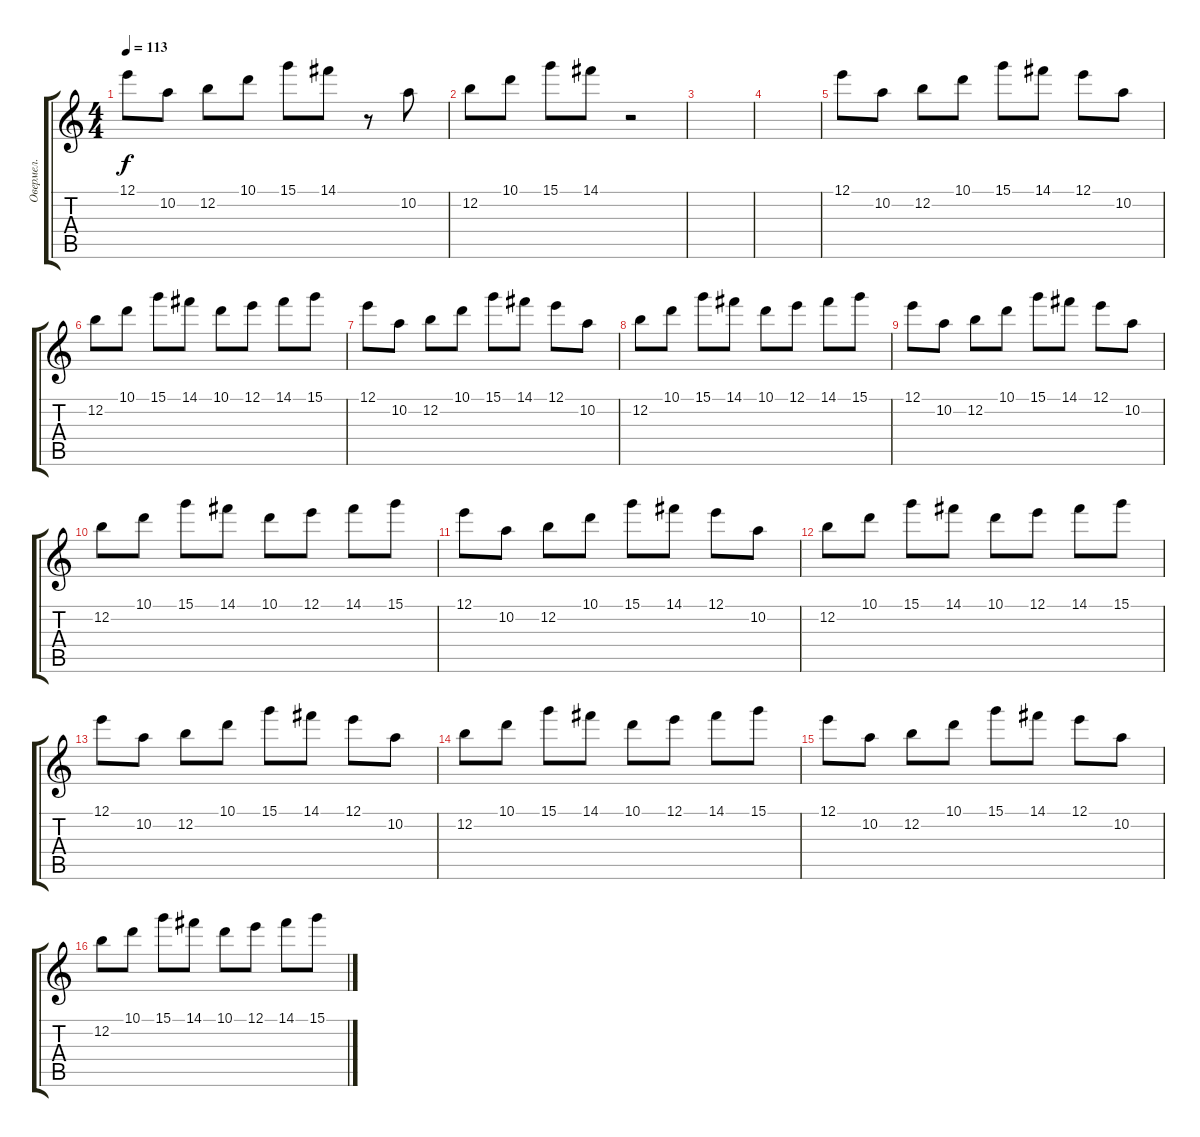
\track ("Овермел." "Овермел.") {instrument overdrivenguitar}
\staff {score tabs}
\tuning (E4 B3 G3 D3 A2 E2) {hide}
\ts (4 4)
\tempo 113
\clef g2
\ks c
12.1.8{dy f} 10.2.8 12.2.8 10.1.8 15.1.8 14.1.8 r.8 10.2.8 |
12.2.8 10.1.8 15.1.8 14.1.8 r.2 |
|
|
12.1.8 10.2.8 12.2.8 10.1.8 15.1.8 14.1.8 12.1.8 10.2.8 |
12.2.8 10.1.8 15.1.8 14.1.8 10.1.8 12.1.8 14.1.8 15.1.8 |
12.1.8 10.2.8 12.2.8 10.1.8 15.1.8 14.1.8 12.1.8 10.2.8 |
12.2.8 10.1.8 15.1.8 14.1.8 10.1.8 12.1.8 14.1.8 15.1.8 |
12.1.8 10.2.8 12.2.8 10.1.8 15.1.8 14.1.8 12.1.8 10.2.8 |
12.2.8 10.1.8 15.1.8 14.1.8 10.1.8 12.1.8 14.1.8 15.1.8 |
12.1.8 10.2.8 12.2.8 10.1.8 15.1.8 14.1.8 12.1.8 10.2.8 |
12.2.8 10.1.8 15.1.8 14.1.8 10.1.8 12.1.8 14.1.8 15.1.8 |
12.1.8 10.2.8 12.2.8 10.1.8 15.1.8 14.1.8 12.1.8 10.2.8 |
12.2.8 10.1.8 15.1.8 14.1.8 10.1.8 12.1.8 14.1.8 15.1.8 |
12.1.8 10.2.8 12.2.8 10.1.8 15.1.8 14.1.8 12.1.8 10.2.8 |
12.2.8 10.1.8 15.1.8 14.1.8 10.1.8 12.1.8 14.1.8 15.1.8
